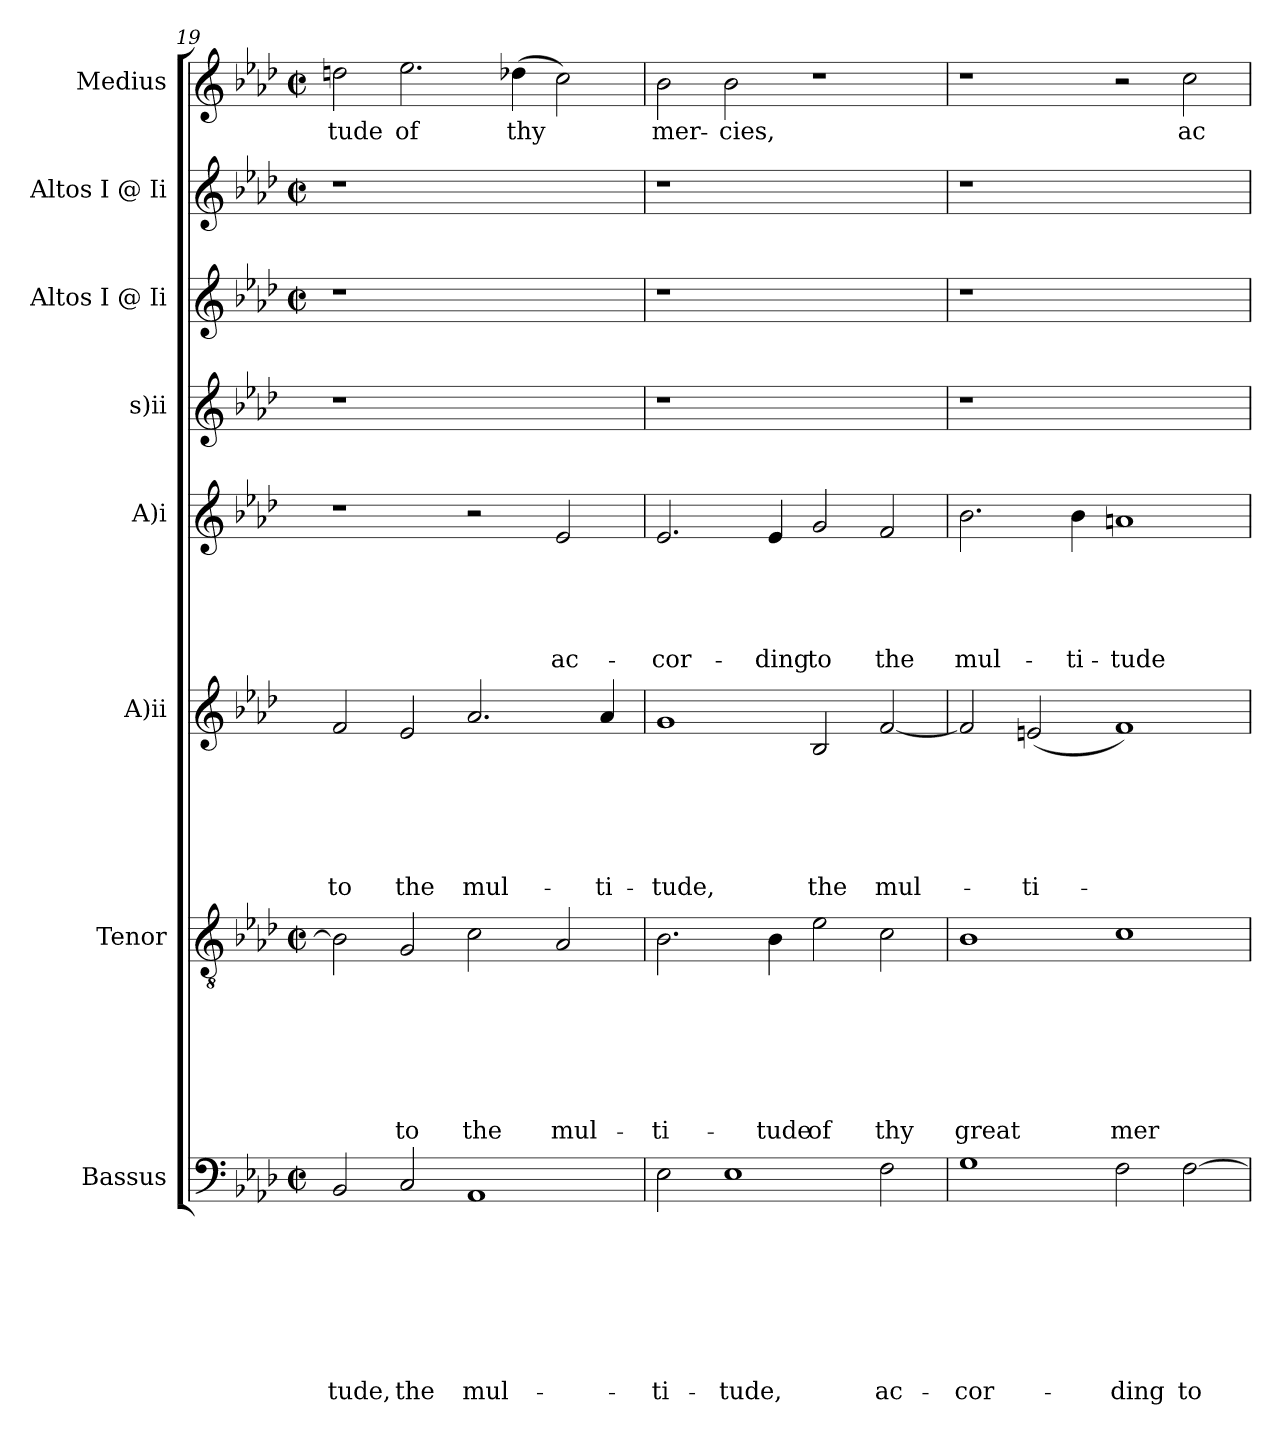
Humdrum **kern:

**kern	**text	**text	**text	**text	**text	**text	**text	**text	**kern	**text	**text	**text	**text	**text	**text	**text	**kern	**text	**text	**text	**text	**text	**text	**kern	**text	**text	**text	**text	**text	**kern	**kern	**kern	**kern	**text
*part8	*part8	*part8	*part8	*part8	*part8	*part8	*part8	*part8	*part7	*part7	*part7	*part7	*part7	*part7	*part7	*part7	*part6	*part6	*part6	*part6	*part6	*part6	*part6	*part5	*part5	*part5	*part5	*part5	*part5	*part4	*part3	*part2	*part1	*part1
*staff8	*staff8	*staff8	*staff8	*staff8	*staff8	*staff8	*staff8	*staff8	*staff7	*staff7	*staff7	*staff7	*staff7	*staff7	*staff7	*staff7	*staff6	*staff6	*staff6	*staff6	*staff6	*staff6	*staff6	*staff5	*staff5	*staff5	*staff5	*staff5	*staff5	*staff4	*staff3	*staff2	*staff1	*staff1
*I"Bassus	*	*	*	*	*	*	*	*	*I"Tenor	*	*	*	*	*	*	*	*I"A)ii	*	*	*	*	*	*	*I"A)i	*	*	*	*	*	*I"s)ii	*I"Altos I @ Ii	*I"Altos I @ Ii	*I"Medius	*
*I'B	*	*	*	*	*	*	*	*	*I'T	*	*	*	*	*	*	*	*I'A)ii	*	*	*	*	*	*	*I'A)i	*	*	*	*	*	*I's)ii	*	*	*	*
*clefF4	*	*	*	*	*	*	*	*	*clefGv2	*	*	*	*	*	*	*	*clefG2	*	*	*	*	*	*	*clefG2	*	*	*	*	*	*clefG2	*clefG2	*clefG2	*clefG2	*
*k[b-e-a-d-]	*	*	*	*	*	*	*	*	*k[b-e-a-d-]	*	*	*	*	*	*	*	*k[b-e-a-d-]	*	*	*	*	*	*	*k[b-e-a-d-]	*	*	*	*	*	*k[b-e-a-d-]	*k[b-e-a-d-]	*k[b-e-a-d-]	*k[b-e-a-d-]	*
*A-:	*	*	*	*	*	*	*	*	*A-:	*	*	*	*	*	*	*	*A-:	*	*	*	*	*	*	*A-:	*	*	*	*	*	*A-:	*A-:	*A-:	*A-:	*
*M2/2	*	*	*	*	*	*	*	*	*M2/2	*	*	*	*	*	*	*	*	*	*	*	*	*	*	*	*	*	*	*	*	*	*M2/2	*M2/2	*M2/2	*
*met(c|)	*	*	*	*	*	*	*	*	*met(c|)	*	*	*	*	*	*	*	*	*	*	*	*	*	*	*	*	*	*	*	*	*	*met(c|)	*met(c|)	*met(c|)	*
=19	=19	=19	=19	=19	=19	=19	=19	=19	=19	=19	=19	=19	=19	=19	=19	=19	=19	=19	=19	=19	=19	=19	=19	=19	=19	=19	=19	=19	=19	=19	=19	=19	=19	=19
!	!	!	!	!	!	!	!	!LO:LY:b	!	!	!	!	!	!	!	!	!	!	!	!	!	!	!LO:LY:b	!	!	!	!	!	!	!	!	!	!	!LO:LY:b
2BB-/	.	.	.	.	.	.	.	-tude,	2B-\]	.	.	.	.	.	.	.	2f/	.	.	.	.	.	to	1r	.	.	.	.	.	1r	1r	1r	2ddn\	-tude
!	!	!	!	!	!	!	!	!LO:LY:b	!	!	!	!	!	!	!	!LO:LY:b	!	!	!	!	!	!	!LO:LY:b	!	!	!	!	!	!	!	!	!	!	!LO:LY:b
2C/	.	.	.	.	.	.	.	the	2G/	.	.	.	.	.	.	to	2e-/	.	.	.	.	.	the	.	.	.	.	.	.	.	.	.	2.ee-\	of
!	!	!	!	!	!	!	!	!LO:LY:b	!	!	!	!	!	!	!	!LO:LY:b	!	!	!	!	!	!	!LO:LY:b	!	!	!	!	!	!	!	!	!	!	!
1AA-	.	.	.	.	.	.	.	mul-	2c\	.	.	.	.	.	.	the	2.a-/	.	.	.	.	.	mul-	2r	.	.	.	.	.	1ryy	1ryy	1ryy	.	.
!	!	!	!	!	!	!	!	!	!	!	!	!	!	!	!	!	!	!	!	!	!	!	!	!	!	!	!	!	!	!	!	!	!	!LO:LY:b
.	.	.	.	.	.	.	.	.	.	.	.	.	.	.	.	.	.	.	.	.	.	.	.	.	.	.	.	.	.	.	.	.	(>4dd-\	thy
!	!	!	!	!	!	!	!	!	!	!	!	!	!	!	!	!LO:LY:b	!	!	!	!	!	!	!	!	!	!	!	!	!LO:LY:b	!	!	!	!	!
.	.	.	.	.	.	.	.	.	2A-/	.	.	.	.	.	.	mul-	.	.	.	.	.	.	.	2e-/	.	.	.	.	ac-	.	.	.	2cc\)	.
!	!	!	!	!	!	!	!	!	!	!	!	!	!	!	!	!	!	!	!	!	!	!	!LO:LY:b	!	!	!	!	!	!	!	!	!	!	!
.	.	.	.	.	.	.	.	.	.	.	.	.	.	.	.	.	4a-/	.	.	.	.	.	-ti-	.	.	.	.	.	.	.	.	.	.	.
!!LO:PB:g=z
=20	=20	=20	=20	=20	=20	=20	=20	=20	=20	=20	=20	=20	=20	=20	=20	=20	=20	=20	=20	=20	=20	=20	=20	=20	=20	=20	=20	=20	=20	=20	=20	=20	=20	=20
!	!	!	!	!	!	!	!	!LO:LY:b	!	!	!	!	!	!	!	!LO:LY:b	!	!	!	!	!	!	!LO:LY:b	!	!	!	!	!	!LO:LY:b	!	!	!	!	!LO:LY:b
2E-\	.	.	.	.	.	.	.	-ti-	2.B-\	.	.	.	.	.	.	-ti-	1g	.	.	.	.	.	-tude,	2.e-/	.	.	.	.	-cor-	1r	1r	1r	2b-\	mer-
!	!	!	!	!	!	!	!	!LO:LY:b	!	!	!	!	!	!	!	!	!	!	!	!	!	!	!	!	!	!	!	!	!	!	!	!	!	!LO:LY:b:rj
1E-	.	.	.	.	.	.	.	-tude,	.	.	.	.	.	.	.	.	.	.	.	.	.	.	.	.	.	.	.	.	.	.	.	.	2b-\	-cies,
!	!	!	!	!	!	!	!	!	!	!	!	!	!	!	!	!LO:LY:b	!	!	!	!	!	!	!	!	!	!	!	!	!LO:LY:b	!	!	!	!	!
.	.	.	.	.	.	.	.	.	4B-\	.	.	.	.	.	.	-tude	.	.	.	.	.	.	.	4e-/	.	.	.	.	-ding	.	.	.	.	.
!	!	!	!	!	!	!	!	!	!	!	!	!	!	!	!	!LO:LY:b	!	!	!	!	!	!	!LO:LY:b	!	!	!	!	!	!LO:LY:b	!	!	!	!	!
.	.	.	.	.	.	.	.	.	2e-\	.	.	.	.	.	.	of	2B-/	.	.	.	.	.	the	2g/	.	.	.	.	to	1ryy	1ryy	1ryy	1r	.
!	!	!	!	!	!	!	!	!LO:LY:b	!	!	!	!	!	!	!	!LO:LY:b	!	!	!	!	!	!	!LO:LY:b	!	!	!	!	!	!LO:LY:b	!	!	!	!	!
2F\	.	.	.	.	.	.	.	ac-	2c\	.	.	.	.	.	.	thy	[<2f/	.	.	.	.	.	mul-	2f/	.	.	.	.	the	.	.	.	.	.
=21	=21	=21	=21	=21	=21	=21	=21	=21	=21	=21	=21	=21	=21	=21	=21	=21	=21	=21	=21	=21	=21	=21	=21	=21	=21	=21	=21	=21	=21	=21	=21	=21	=21	=21
!	!	!	!	!	!	!	!	!LO:LY:b	!	!	!	!	!	!	!	!LO:LY:b	!	!	!	!	!	!	!	!	!	!	!	!	!LO:LY:b	!	!	!	!	!
1G	.	.	.	.	.	.	.	-cor-	1B-	.	.	.	.	.	.	great	2f/]	.	.	.	.	.	.	2.b-\	.	.	.	.	mul-	1r	1r	1r	1r	.
!	!	!	!	!	!	!	!	!	!	!	!	!	!	!	!	!	!	!	!	!	!	!	!LO:LY:b	!	!	!	!	!	!	!	!	!	!	!
.	.	.	.	.	.	.	.	.	.	.	.	.	.	.	.	.	(<2en/	.	.	.	.	.	-ti-	.	.	.	.	.	.	.	.	.	.	.
!	!	!	!	!	!	!	!	!	!	!	!	!	!	!	!	!	!	!	!	!	!	!	!	!	!	!	!	!	!LO:LY:b	!	!	!	!	!
.	.	.	.	.	.	.	.	.	.	.	.	.	.	.	.	.	.	.	.	.	.	.	.	4b-\	.	.	.	.	-ti-	.	.	.	.	.
!	!	!	!	!	!	!	!	!LO:LY:b	!	!	!	!	!	!	!	!LO:LY:b	!	!	!	!	!	!	!	!	!	!	!	!	!LO:LY:b	!	!	!	!	!
2F\	.	.	.	.	.	.	.	-ding	1c	.	.	.	.	.	.	mer-	1f)	.	.	.	.	.	.	1an	.	.	.	.	-tude	1ryy	1ryy	1ryy	2r	.
!	!	!	!	!	!	!	!	!LO:LY:b	!	!	!	!	!	!	!	!	!	!	!	!	!	!	!	!	!	!	!	!	!	!	!	!	!	!LO:LY:b
[>2F\	.	.	.	.	.	.	.	to	.	.	.	.	.	.	.	.	.	.	.	.	.	.	.	.	.	.	.	.	.	.	.	.	2cc\	ac-
=	=	=	=	=	=	=	=	=	=	=	=	=	=	=	=	=	=	=	=	=	=	=	=	=	=	=	=	=	=	=	=	=	=	=
*-	*-	*-	*-	*-	*-	*-	*-	*-	*-	*-	*-	*-	*-	*-	*-	*-	*-	*-	*-	*-	*-	*-	*-	*-	*-	*-	*-	*-	*-	*-	*-	*-	*-	*-
